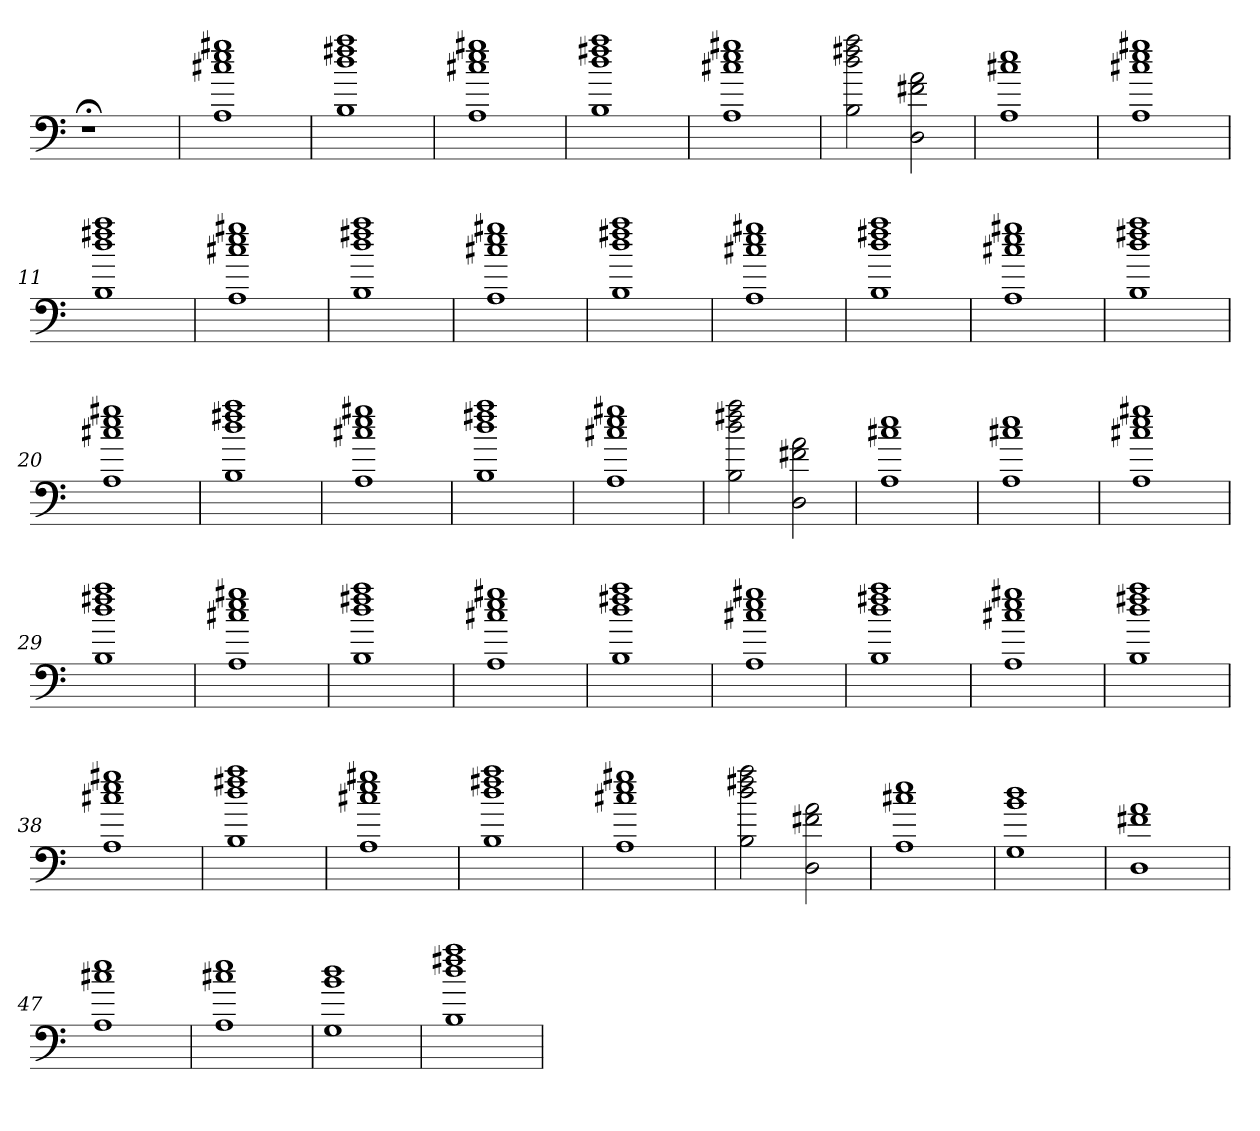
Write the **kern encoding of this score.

**kern
*part1
*staff1
=
1r;<
=1
1r
=2
1r
=3
1A 1cc#X 1ee 1gg#X
=4
1B 1dd 1ff#X 1aa
=5
1A 1cc#X 1ee 1gg#X
=6
1B 1dd 1ff#X 1aa
=7
1A 1cc#X 1ee 1gg#X
=8
2B 2dd 2ff#X 2aa
2D 2f#X 2a
=9
1A 1cc#X 1ee
=10
1A 1cc#X 1ee 1gg#X
=11
1B 1dd 1ff#X 1aa
=12
1A 1cc#X 1ee 1gg#X
=13
1B 1dd 1ff#X 1aa
=14
1A 1cc#X 1ee 1gg#X
=15
1B 1dd 1ff#X 1aa
=16
1A 1cc#X 1ee 1gg#X
=17
1B 1dd 1ff#X 1aa
=18
1A 1cc#X 1ee 1gg#X
=19
1B 1dd 1ff#X 1aa
=20
1A 1cc#X 1ee 1gg#X
=21
1B 1dd 1ff#X 1aa
=22
1A 1cc#X 1ee 1gg#X
=23
1B 1dd 1ff#X 1aa
=24
1A 1cc#X 1ee 1gg#X
=25
2B 2dd 2ff#X 2aa
2D 2f#X 2a
=26
1A 1cc#X 1ee
=27
1A 1cc#X 1ee
=28
1A 1cc#X 1ee 1gg#X
=29
1B 1dd 1ff#X 1aa
=30
1A 1cc#X 1ee 1gg#X
=31
1B 1dd 1ff#X 1aa
=32
1A 1cc#X 1ee 1gg#X
=33
1B 1dd 1ff#X 1aa
=34
1A 1cc#X 1ee 1gg#X
=35
1B 1dd 1ff#X 1aa
=36
1A 1cc#X 1ee 1gg#X
=37
1B 1dd 1ff#X 1aa
=38
1A 1cc#X 1ee 1gg#X
=39
1B 1dd 1ff#X 1aa
=40
1A 1cc#X 1ee 1gg#X
=41
1B 1dd 1ff#X 1aa
=42
1A 1cc#X 1ee 1gg#X
=43
2B 2dd 2ff#X 2aa
2D 2f#X 2a
=44
1A 1cc#X 1ee
=45
1G 1b 1dd
=46
1D 1f#X 1a
=47
1A 1cc#X 1ee
=48
1A 1cc#X 1ee
=49
1G 1b 1dd
=50
1B 1dd 1ff#X 1aa
=
*-
